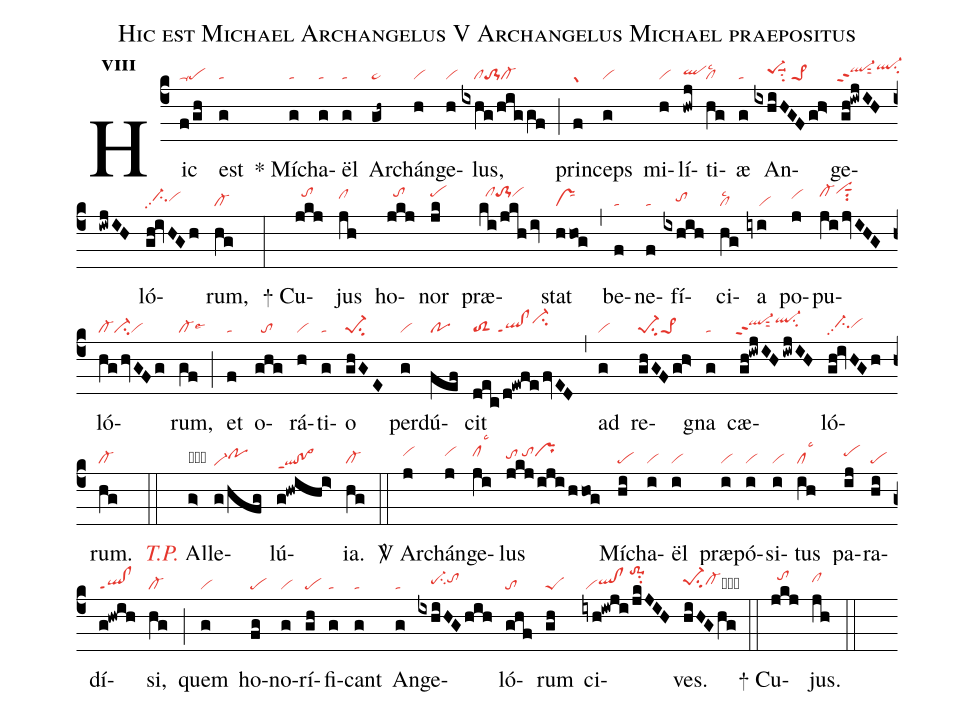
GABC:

name:Hic est Michael Archangelus V Archangelus Michael praepositus;
office-part:re;
mode:8;
nabc-lines:1;
%%
initial-style: 1;
name: Hic est Michael Archangelus... alleluia;
mode: 8;
office-part: Responsorium;
annotation: Resp.;
annotation: viii;
nabc-lines: 1;
%%
(c4) Hic(f/gh|ta-pe) est(g|ta) <sp>*</sp> Mí(g|ta)cha(g|ta)ël(g|ta) Arch(gh~|pe~)án(h|vi)ge(h|vi)lus,(ixhg/hig/gf|////clto-1cl-) (;) prin(f|gr)ceps(g|vi) mi(h|vi)lí(hwj|qlhh)ti(hg|cllsc2)æ(g|ta) An(ixhiHGFgh>|////pe-1hhsuu1su2/pe>1)ge(gh!iwjIH/iwjIH|`ql-hippt2sut2ql-hjsu2)ló(gh!ivHGh|//ci-hhpp2vihh)rum,(hg|cl-) (:)
<sp>+</sp> Cu(jkj|//tohj)jus(jh|clhi) ho(jkj|//tohj)nor(jk|pehj) præ(ki/jkh/iv|//clhjto-1hjvihj)stat(hhog|vs``tahj) (,) be(f|ta)ne(f|ta)fí(ixhih|////tohh)ci(hg|cllsc2)a(iyi|////vi) po(j|vihi)pu(jijvIHG|cl-hjvihksut1su2)ló(hghvGFg|cl-ci-vi)rum,(gf|cl-lse6) (;) et(f|ta) o(ghg|//to)rá(h|vi)ti(g|ta)o(ghGE|pe-1su2) per(g|vi)dú(fef|po)cit(dec/d!ewfefvED|toS2/ql!clppt1ci-hj) (,) ad(g|vi) re(ghGFgh>|pe-1su2pe>1)gna(g|ta) cæ(gh!iwjIH/iwjIH|`ql-hippt2sut2ql-hjsu2)ló(gh!ivHGh|//ci-hhpp2vihh)rum.(hg|cl-) (::)
<i><c>T.P.</c></i> Al(g>|obvi>)le(g/hfg|vi-hepohh)lú(g!hwihi>|qlhe!po>heppt1){ia}.(hg|cl-) (::)

<sp>V/</sp> Arch(j|vihi)án(j|vihi)ge(ji|clhilsc3)lus(jkj/iji/hhog|tohh/tohiprhi) Mí(hi|pe)cha(i|vi)ël(i|vi) præ(i|vi)pó(i|vi)si(i|vi)tus(ih|cllsc3) pa(ij|pehi)ra(hi|pe)dí(g!hwih|ql!clppt1)si,(hg|cl-) (;) quem(g|vi) ho(fg|pe)no(g|vi)rí(gh|pe)fi(g|ta)cant(g|ta) An(g|ta)ge(ixhiHGhih|////pe-hhsu2tohi)ló(ghf|to)rum(gh|peS) ci(iyh!iwji/jkJIH|/viqlhh!clhh/to-1hlsu2)ves.(hiHGhg|pe-1hhsu2cl-hhcb) (::)

<sp>+</sp> Cu(jkj|//tohj)jus.(jh|clhi) (::)
